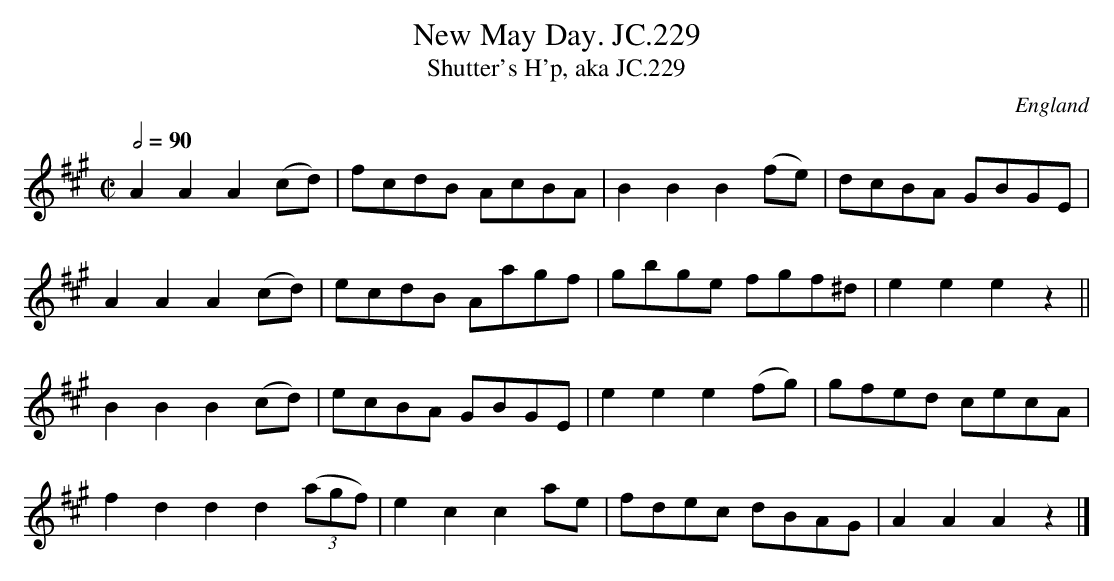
X:1
T:New May Day. JC.229
T:Shutter's H'p, aka JC.229
O:England
M:C|
L:1/8
Q:2/4=90
K:A major
A2A2A2(cd)|\
fcdB AcBA|B2B2 B2(fe)|dcBA GBGE|!
A2A2 A2(cd)|ecdB Aagf|gbge fgf^d|e2e2 e2z2||!
B2B2 B2(cd)|ecBA GBGE|e2e2 e2(fg)|gfed cecA|!
f2d2 d2d2((3agf)|e2c2 c2ae|fdec dBAG|A2A2 A2z2|]
